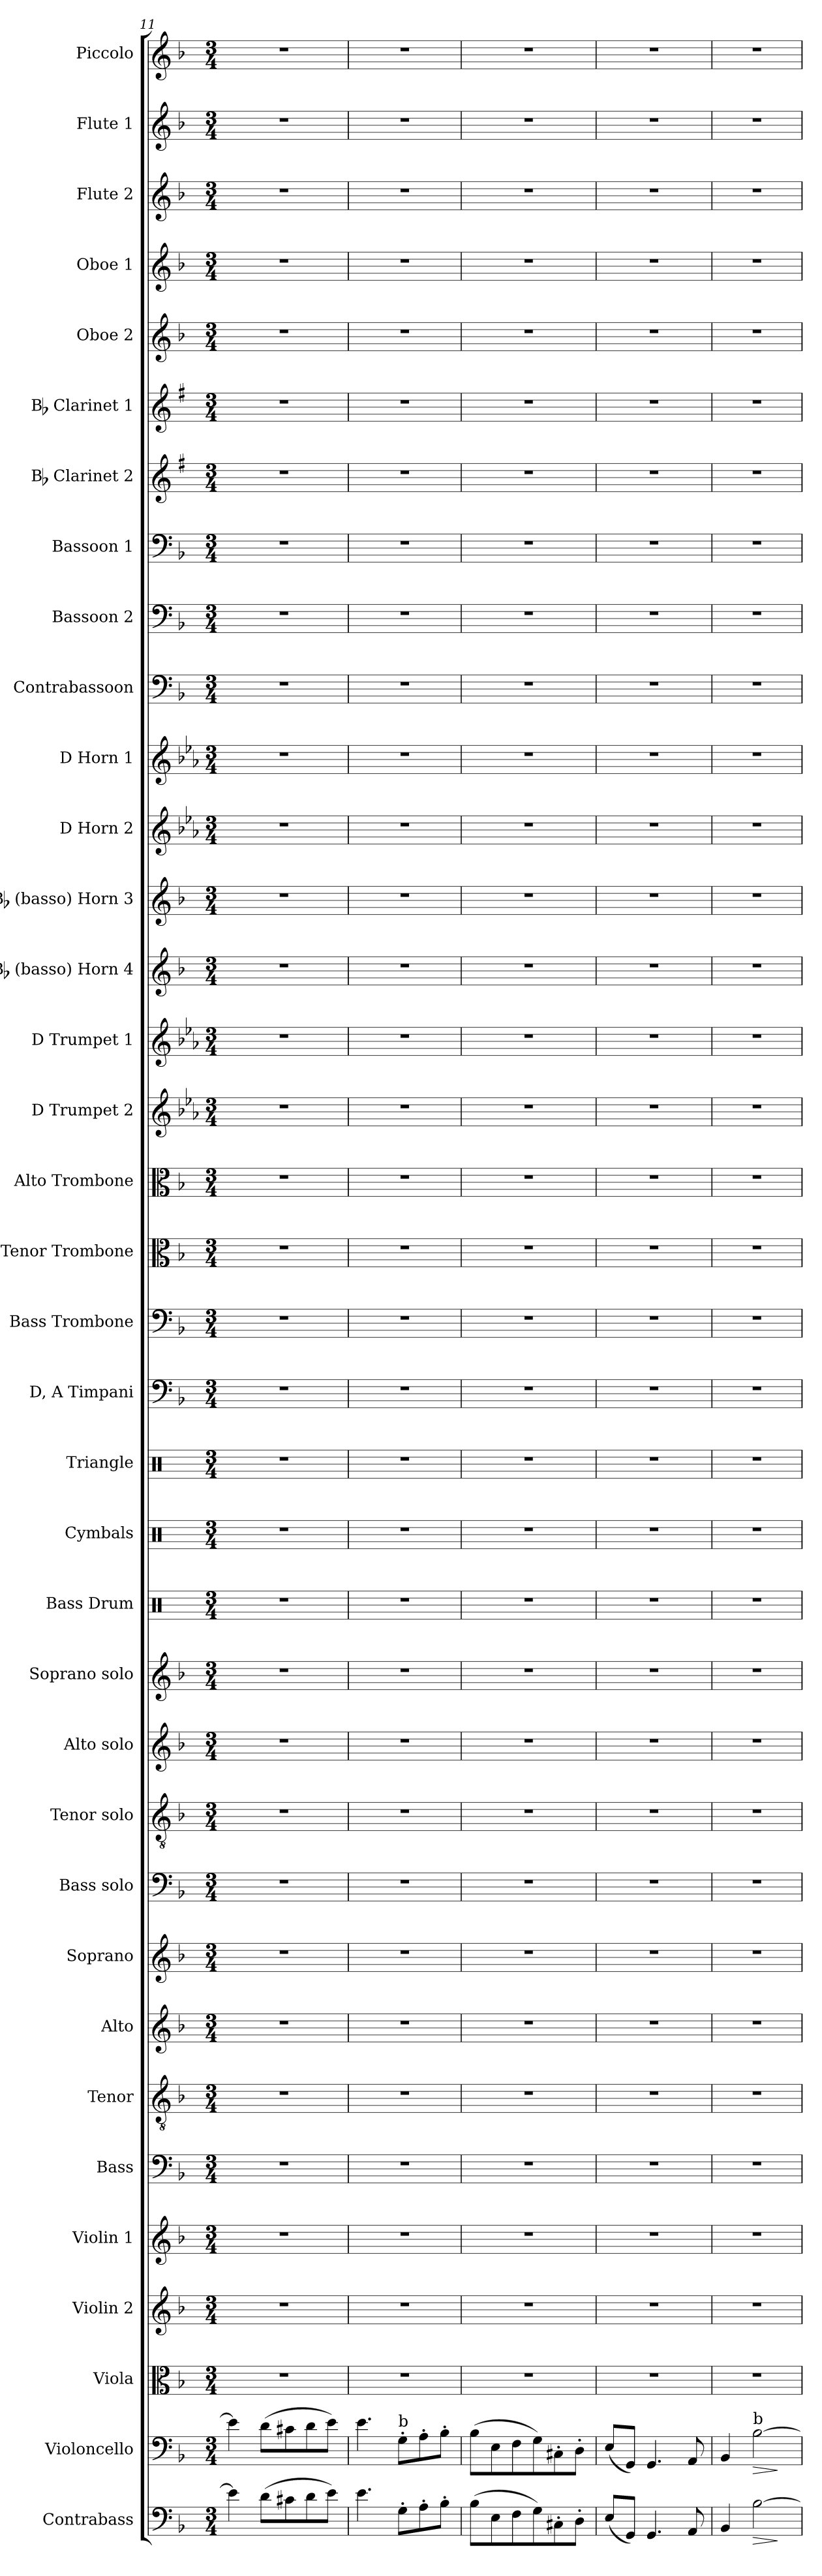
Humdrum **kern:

**kern	**dynam	**kern	**dynam	**kern	**kern	**kern	**kern	**kern	**kern	**kern	**kern	**kern	**kern	**kern	**kern	**kern	**kern	**kern	**kern	**kern	**kern	**kern	**kern	**kern	**kern	**kern	**kern	**kern	**kern	**kern	**kern	**kern	**kern	**kern	**kern	**kern	**kern
*part36	*part36	*part35	*part35	*part34	*part33	*part32	*part31	*part30	*part29	*part28	*part27	*part26	*part25	*part24	*part23	*part22	*part21	*part20	*part19	*part18	*part17	*part16	*part15	*part14	*part13	*part12	*part11	*part10	*part9	*part8	*part7	*part6	*part5	*part4	*part3	*part2	*part1
*staff36	*staff36	*staff35	*staff35	*staff34	*staff33	*staff32	*staff31	*staff30	*staff29	*staff28	*staff27	*staff26	*staff25	*staff24	*staff23	*staff22	*staff21	*staff20	*staff19	*staff18	*staff17	*staff16	*staff15	*staff14	*staff13	*staff12	*staff11	*staff10	*staff9	*staff8	*staff7	*staff6	*staff5	*staff4	*staff3	*staff2	*staff1
*I"Contrabass	*	*I"Violoncello	*	*I"Viola	*I"Violin 2	*I"Violin 1	*I"Bass	*I"Tenor	*I"Alto	*I"Soprano	*I"Bass solo	*I"Tenor solo	*I"Alto solo	*I"Soprano solo	*I"Bass Drum	*I"Cymbals	*I"Triangle	*I"D, A Timpani	*I"Bass Trombone	*I"Tenor Trombone	*I"Alto Trombone	*I"D Trumpet 2	*I"D Trumpet 1	*I"Bb (basso) Horn 4	*I"Bb (basso) Horn 3	*I"D Horn 2	*I"D Horn 1	*I"Contrabassoon	*I"Bassoon 2	*I"Bassoon 1	*I"Bb Clarinet 2	*I"Bb Clarinet 1	*I"Oboe 2	*I"Oboe 1	*I"Flute 2	*I"Flute 1	*I"Piccolo
*I'Cb	*	*I'Vc	*	*I'Vla	*I'Vln 2	*I'Vln 1	*I'B	*I'T	*I'A	*I'S	*I'B solo	*I'T solo	*I'A solo	*I'S solo	*I'B Dr	*I'Cym	*I'Tri	*I'Timp	*I'B Trb	*I'T Trb	*I'A Trb	*I'Tpt 2	*I'Tpt 1	*I'Hn 4	*I'Hn 3	*I'Hn 2	*I'Hn 1	*I'C Bsn	*I'Bsn 2	*I'Bsn 1	*I'Cl 2	*I'Cl 1	*I'Ob 2	*I'Ob 1	*I'Fl 2	*I'Fl 1	*I'Picc
*clefF4	*	*clefF4	*	*clefC3	*clefG2	*clefG2	*clefF4	*clefGv2	*clefG2	*clefG2	*clefF4	*clefGv2	*clefG2	*clefG2	*clefX	*clefX	*clefX	*clefF4	*clefF4	*clefC3	*clefC3	*clefG2	*clefG2	*clefG2	*clefG2	*clefG2	*clefG2	*clefF4	*clefF4	*clefF4	*clefG2	*clefG2	*clefG2	*clefG2	*clefG2	*clefG2	*clefG2
*ITrd7c12	*	*	*	*	*	*	*	*	*	*	*	*	*	*	*	*	*	*	*	*	*	*ITrd-1c-2	*ITrd-1c-2	*ITrd8c14	*ITrd8c14	*ITrd6c10	*ITrd6c10	*ITrd7c12	*	*	*ITrd1c2	*ITrd1c2	*	*	*	*	*ITrd-7c-12
*k[b-]	*	*k[b-]	*	*k[b-]	*k[b-]	*k[b-]	*k[b-]	*k[b-]	*k[b-]	*k[b-]	*k[b-]	*k[b-]	*k[b-]	*k[b-]	*k[]	*k[]	*k[]	*k[b-]	*k[b-]	*k[b-]	*k[b-]	*k[b-]	*k[b-]	*k[b-]	*k[b-]	*k[b-]	*k[b-]	*k[b-]	*k[b-]	*k[b-]	*k[b-]	*k[b-]	*k[b-]	*k[b-]	*k[b-]	*k[b-]	*k[b-]
*M3/4	*	*M3/4	*	*M3/4	*M3/4	*M3/4	*M3/4	*M3/4	*M3/4	*M3/4	*M3/4	*M3/4	*M3/4	*M3/4	*M3/4	*M3/4	*M3/4	*M3/4	*M3/4	*M3/4	*M3/4	*M3/4	*M3/4	*M3/4	*M3/4	*M3/4	*M3/4	*M3/4	*M3/4	*M3/4	*M3/4	*M3/4	*M3/4	*M3/4	*M3/4	*M3/4	*M3/4
=11	=11	=11	=11	=11	=11	=11	=11	=11	=11	=11	=11	=11	=11	=11	=11	=11	=11	=11	=11	=11	=11	=11	=11	=11	=11	=11	=11	=11	=11	=11	=11	=11	=11	=11	=11	=11	=11
4E\]	.	4e\]	.	2.r	2.r	2.r	2.r	2.r	2.r	2.r	2.r	2.r	2.r	2.r	2.r	2.r	2.r	2.r	2.r	2.r	2.r	2.r	2.r	2.r	2.r	2.r	2.r	2.r	2.r	2.r	2.r	2.r	2.r	2.r	2.r	2.r	2.r
(8D\L	.	(8d\L	.	.	.	.	.	.	.	.	.	.	.	.	.	.	.	.	.	.	.	.	.	.	.	.	.	.	.	.	.	.	.	.	.	.	.
8C#X\	.	8c#X\	.	.	.	.	.	.	.	.	.	.	.	.	.	.	.	.	.	.	.	.	.	.	.	.	.	.	.	.	.	.	.	.	.	.	.
8D\	.	8d\	.	.	.	.	.	.	.	.	.	.	.	.	.	.	.	.	.	.	.	.	.	.	.	.	.	.	.	.	.	.	.	.	.	.	.
8E\J)	.	8e\J)	.	.	.	.	.	.	.	.	.	.	.	.	.	.	.	.	.	.	.	.	.	.	.	.	.	.	.	.	.	.	.	.	.	.	.
=12	=12	=12	=12	=12	=12	=12	=12	=12	=12	=12	=12	=12	=12	=12	=12	=12	=12	=12	=12	=12	=12	=12	=12	=12	=12	=12	=12	=12	=12	=12	=12	=12	=12	=12	=12	=12	=12
4.E\	.	4.e\	.	2.r	2.r	2.r	2.r	2.r	2.r	2.r	2.r	2.r	2.r	2.r	2.r	2.r	2.r	2.r	2.r	2.r	2.r	2.r	2.r	2.r	2.r	2.r	2.r	2.r	2.r	2.r	2.r	2.r	2.r	2.r	2.r	2.r	2.r
!	!	!LO:TX:a:t=b	!	!	!	!	!	!	!	!	!	!	!	!	!	!	!	!	!	!	!	!	!	!	!	!	!	!	!	!	!	!	!	!	!	!	!
8GG'\L	.	8G'\L	.	.	.	.	.	.	.	.	.	.	.	.	.	.	.	.	.	.	.	.	.	.	.	.	.	.	.	.	.	.	.	.	.	.	.
8AA'\	.	8A'\	.	.	.	.	.	.	.	.	.	.	.	.	.	.	.	.	.	.	.	.	.	.	.	.	.	.	.	.	.	.	.	.	.	.	.
8BB-'\J	.	8B-'\J	.	.	.	.	.	.	.	.	.	.	.	.	.	.	.	.	.	.	.	.	.	.	.	.	.	.	.	.	.	.	.	.	.	.	.
=13	=13	=13	=13	=13	=13	=13	=13	=13	=13	=13	=13	=13	=13	=13	=13	=13	=13	=13	=13	=13	=13	=13	=13	=13	=13	=13	=13	=13	=13	=13	=13	=13	=13	=13	=13	=13	=13
(8BB-\L	.	(8B-\L	.	2.r	2.r	2.r	2.r	2.r	2.r	2.r	2.r	2.r	2.r	2.r	2.r	2.r	2.r	2.r	2.r	2.r	2.r	2.r	2.r	2.r	2.r	2.r	2.r	2.r	2.r	2.r	2.r	2.r	2.r	2.r	2.r	2.r	2.r
8EE\	.	8E\	.	.	.	.	.	.	.	.	.	.	.	.	.	.	.	.	.	.	.	.	.	.	.	.	.	.	.	.	.	.	.	.	.	.	.
8FF\	.	8F\	.	.	.	.	.	.	.	.	.	.	.	.	.	.	.	.	.	.	.	.	.	.	.	.	.	.	.	.	.	.	.	.	.	.	.
8GG\)	.	8G\)	.	.	.	.	.	.	.	.	.	.	.	.	.	.	.	.	.	.	.	.	.	.	.	.	.	.	.	.	.	.	.	.	.	.	.
8CC#X'\	.	8C#X'\	.	.	.	.	.	.	.	.	.	.	.	.	.	.	.	.	.	.	.	.	.	.	.	.	.	.	.	.	.	.	.	.	.	.	.
8DD'\J	.	8D'\J	.	.	.	.	.	.	.	.	.	.	.	.	.	.	.	.	.	.	.	.	.	.	.	.	.	.	.	.	.	.	.	.	.	.	.
=14	=14	=14	=14	=14	=14	=14	=14	=14	=14	=14	=14	=14	=14	=14	=14	=14	=14	=14	=14	=14	=14	=14	=14	=14	=14	=14	=14	=14	=14	=14	=14	=14	=14	=14	=14	=14	=14
(8EE/L	.	(8E/L	.	2.r	2.r	2.r	2.r	2.r	2.r	2.r	2.r	2.r	2.r	2.r	2.r	2.r	2.r	2.r	2.r	2.r	2.r	2.r	2.r	2.r	2.r	2.r	2.r	2.r	2.r	2.r	2.r	2.r	2.r	2.r	2.r	2.r	2.r
8GGG/J)	.	8GG/J)	.	.	.	.	.	.	.	.	.	.	.	.	.	.	.	.	.	.	.	.	.	.	.	.	.	.	.	.	.	.	.	.	.	.	.
4.GGG/	.	4.GG/	.	.	.	.	.	.	.	.	.	.	.	.	.	.	.	.	.	.	.	.	.	.	.	.	.	.	.	.	.	.	.	.	.	.	.
8AAA/	.	8AA/	.	.	.	.	.	.	.	.	.	.	.	.	.	.	.	.	.	.	.	.	.	.	.	.	.	.	.	.	.	.	.	.	.	.	.
=15	=15	=15	=15	=15	=15	=15	=15	=15	=15	=15	=15	=15	=15	=15	=15	=15	=15	=15	=15	=15	=15	=15	=15	=15	=15	=15	=15	=15	=15	=15	=15	=15	=15	=15	=15	=15	=15
4BBB-/	.	4BB-/	.	2.r	2.r	2.r	2.r	2.r	2.r	2.r	2.r	2.r	2.r	2.r	2.r	2.r	2.r	2.r	2.r	2.r	2.r	2.r	2.r	2.r	2.r	2.r	2.r	2.r	2.r	2.r	2.r	2.r	2.r	2.r	2.r	2.r	2.r
!	!	!LO:TX:a:t=b	!	!	!	!	!	!	!	!	!	!	!	!	!	!	!	!	!	!	!	!	!	!	!	!	!	!	!	!	!	!	!	!	!	!	!
!	!LO:HP:b	!	!LO:HP:b	!	!	!	!	!	!	!	!	!	!	!	!	!	!	!	!	!	!	!	!	!	!	!	!	!	!	!	!	!	!	!	!	!	!
[2BB-\	>	[2B-\	>	.	.	.	.	.	.	.	.	.	.	.	.	.	.	.	.	.	.	.	.	.	.	.	.	.	.	.	.	.	.	.	.	.	.
.	]	.	]	.	.	.	.	.	.	.	.	.	.	.	.	.	.	.	.	.	.	.	.	.	.	.	.	.	.	.	.	.	.	.	.	.	.
=	=	=	=	=	=	=	=	=	=	=	=	=	=	=	=	=	=	=	=	=	=	=	=	=	=	=	=	=	=	=	=	=	=	=	=	=	=
*-	*-	*-	*-	*-	*-	*-	*-	*-	*-	*-	*-	*-	*-	*-	*-	*-	*-	*-	*-	*-	*-	*-	*-	*-	*-	*-	*-	*-	*-	*-	*-	*-	*-	*-	*-	*-	*-
